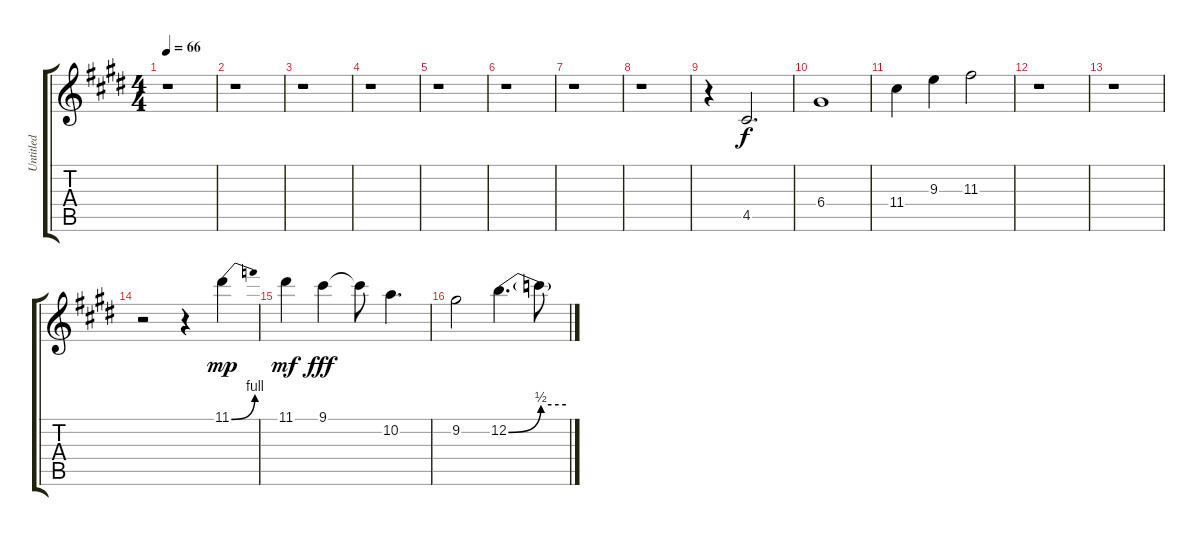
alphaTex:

\track ("Untitled" "Untitled") {instrument distortionguitar}
\staff {score tabs}
\tuning (E4 B3 G3 D3 A2 E2) {hide}
\ts (4 4)
\tempo 66
\clef g2
\ks e
r.1{dy f} |
r.1 |
r.1 |
r.1 |
r.1 |
r.1 |
r.1 |
r.1 |
r.4 4.5.2{d} |
6.4.1 |
11.4.4 9.3.4 11.3.2 |
r.1 |
r.1 |
r.2 r.4 11.1{be (bend 0 0 60 4)}.4{dy mp} |
11.1.4{dy mf} 9.1.4{dy fff} 9.1{t}.8 10.2.4{d} |
9.2.2 12.2{be (bend 0 0 60 2)}.4{d} 12.2{be (hold 0 2 60 2) t}.8
